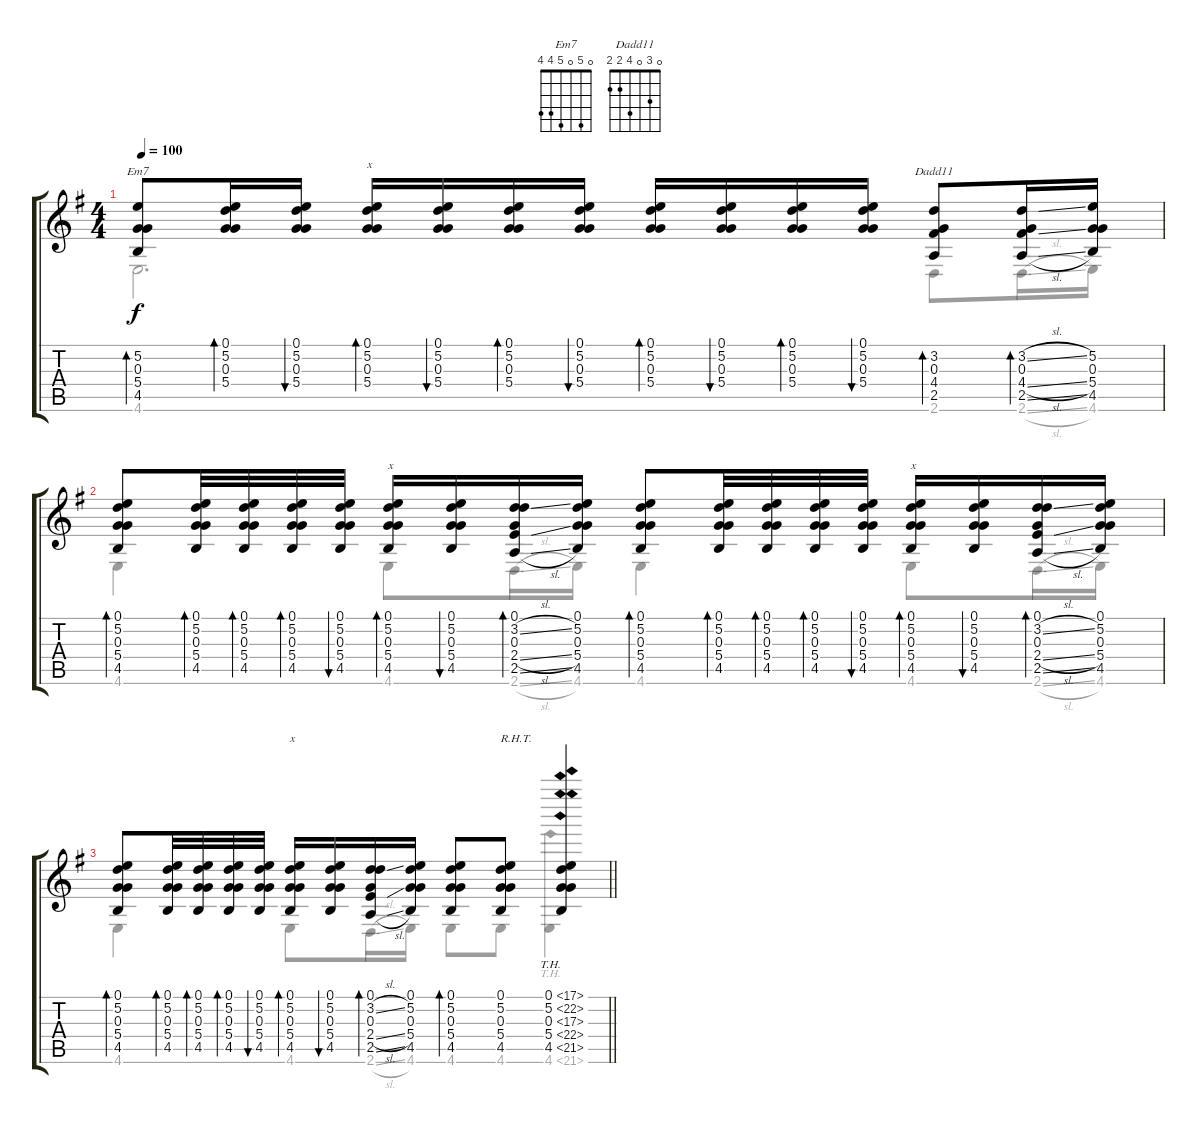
\track "" {instrument acousticguitarsteel}
\staff {score tabs}
\tuning (D4 B3 G3 D3 G2 C2) {hide}
\chord ("Em7" 0 5 0 5 4 4)
\chord ("Dadd11" 0 3 0 4 2 2)
\voice
\ts (4 4)
\tempo 100
\clef g2
\ks g
(5.2 0.3 5.4 4.5).8{bd 30 ch "Em7" dy f} (0.1 5.2 0.3 5.4).16{bd 30} (0.1 5.2 0.3 5.4).16{bu 30} (0.1 5.2 0.3 5.4).16{bd 30 txt "x"} (0.1 5.2 0.3 5.4).16{bu 30} (0.1 5.2 0.3 5.4).16{bd 30} (0.1 5.2 0.3 5.4).16{bu 30} (0.1 5.2 0.3 5.4).16{bd 30} (0.1 5.2 0.3 5.4).16{bu 30} (0.1 5.2 0.3 5.4).16{bd 30} (0.1 5.2 0.3 5.4).16{bu 30} (3.2 0.3 4.4 2.5).8{bd 30 ch "Dadd11"} (3.2{sl} 0.3 4.4{sl} 2.5{sl}).16{bd 30} (5.2 0.3 5.4 4.5).16 |
(0.1 5.2 0.3 5.4 4.5).8{bd 30} (0.1 5.2 0.3 5.4 4.5).32{bd 30} (0.1 5.2 0.3 5.4 4.5).32{bd 30} (0.1 5.2 0.3 5.4 4.5).32{bd 30} (0.1 5.2 0.3 5.4 4.5).32{bu 30} (0.1 5.2 0.3 5.4 4.5).16{bd 30 txt "x"} (0.1 5.2 0.3 5.4 4.5).16{bu 30} (0.1 3.2{sl} 0.3 2.4{sl} 2.5{sl}).16{bd 30} (0.1 5.2 0.3 5.4 4.5).16 (0.1 5.2 0.3 5.4 4.5).8{bd 30} (0.1 5.2 0.3 5.4 4.5).32{bd 30} (0.1 5.2 0.3 5.4 4.5).32{bd 30} (0.1 5.2 0.3 5.4 4.5).32{bd 30} (0.1 5.2 0.3 5.4 4.5).32{bu 30} (0.1 5.2 0.3 5.4 4.5).16{bd 30 txt "x"} (0.1 5.2 0.3 5.4 4.5).16{bu 30} (0.1 3.2{sl} 0.3 2.4{sl} 2.5{sl}).16{bd 30} (0.1 5.2 0.3 5.4 4.5).16 |
\barLineRight lightlight
(0.1 5.2 0.3 5.4 4.5).8{bd 30} (0.1 5.2 0.3 5.4 4.5).32{bd 30} (0.1 5.2 0.3 5.4 4.5).32{bd 30} (0.1 5.2 0.3 5.4 4.5).32{bd 30} (0.1 5.2 0.3 5.4 4.5).32{bu 30} (0.1 5.2 0.3 5.4 4.5).16{bd 30 txt "x"} (0.1 5.2 0.3 5.4 4.5).16{bu 30} (0.1 3.2{sl} 0.3 2.4{sl} 2.5{sl}).16{bd 30} (0.1 5.2 0.3 5.4 4.5).16 (0.1 5.2 0.3 5.4 4.5).8{bd 30} (0.1 5.2 0.3 5.4 4.5).8{txt "R.H.T."} (0.1{th 17} 5.2{th 17} 0.3{th 17} 5.4{th 17} 4.5{th 17}).4
\voice
\clef g2
\ottava regular
\simile none
\ks g
4.6.2{d dy f} 2.6.8 2.6{sl}.16 4.6.16 |
4.6.4 4.6.8 2.6{sl}.16 4.6.16 4.6.4 4.6.8 2.6{sl}.16 4.6.16 |
\barLineRight lightlight
4.6.4 4.6.8 2.6{sl}.16 4.6.16 4.6.8 4.6.8 4.6{th 17}.4
